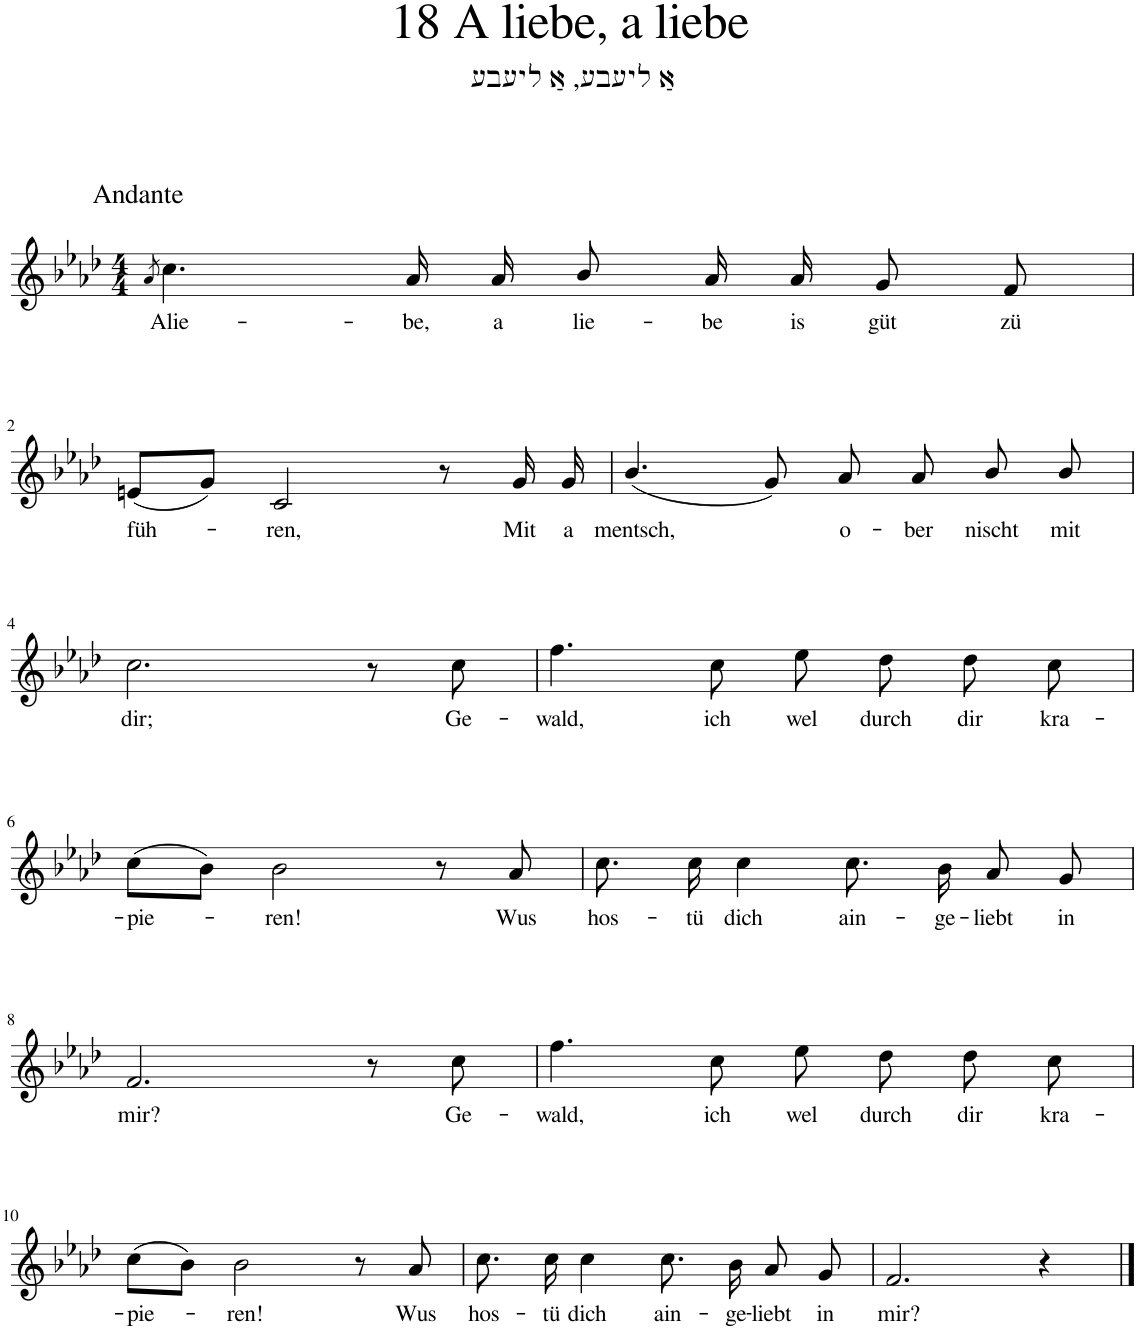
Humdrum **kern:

**kern	**text
*part1	*part1
*staff1	*staff1
*I"Piano	*
*I'Pno.	*
*clefG2	*
*k[b-e-a-d-]	*
*M4/4	*
=1	=1
8qa-/	.
!LO:TX:a:t=Andante	!
!	!LO:LY:b
4.cc\	Alie-
!	!LO:LY:b
16a-/	-be,
!	!LO:LY:b
16a-/	a
!	!LO:LY:b
8b-/	lie-
!	!LO:LY:b
16a-/	-be
!	!LO:LY:b
16a-/	is
!	!LO:LY:b
8g/	güt
!	!LO:LY:b
8f/	zü
!!LO:LB:g=z
=2	=2
!	!LO:LY:b
(8en/L	füh-
8g/J)	.
!	!LO:LY:b
2c/	-ren,
8r	.
!	!LO:LY:b
16g/	Mit
!	!LO:LY:b
16g/	a
=3	=3
!	!LO:LY:b
(4.b-/	mentsch,
8g/)	.
!	!LO:LY:b
8a-/	o-
!	!LO:LY:b
8a-/	-ber
!	!LO:LY:b
8b-/	nischt
!	!LO:LY:b
8b-/	mit
!!LO:LB:g=z
=4	=4
!	!LO:LY:b
2.cc\	dir;
8r	.
!	!LO:LY:b
8cc\	Ge-
=5	=5
!	!LO:LY:b
4.ff\	-wald,
!	!LO:LY:b
8cc\	ich
!	!LO:LY:b
8ee-\	wel
!	!LO:LY:b
8dd-\	durch
!	!LO:LY:b
8dd-\	dir
!	!LO:LY:b
8cc\	kra-
!!LO:LB:g=z
=6	=6
!	!LO:LY:b
(8cc\L	-pie-
8b-\J)	.
!	!LO:LY:b
2b-\	-ren!
8r	.
!	!LO:LY:b
8a-/	Wus
=7	=7
!	!LO:LY:b
8.cc\	hos-
!	!LO:LY:b
16cc\	-tü
!	!LO:LY:b
4cc\	dich
!	!LO:LY:b
8.cc\	ain-
!	!LO:LY:b
16b-\	-ge-
!	!LO:LY:b
8a-/	-liebt
!	!LO:LY:b
8g/	in
!!LO:LB:g=z
=8	=8
!	!LO:LY:b
2.f/	mir?
8r	.
!	!LO:LY:b
8cc\	Ge-
=9	=9
!	!LO:LY:b
4.ff\	-wald,
!	!LO:LY:b
8cc\	ich
!	!LO:LY:b
8ee-\	wel
!	!LO:LY:b
8dd-\	durch
!	!LO:LY:b
8dd-\	dir
!	!LO:LY:b
8cc\	kra-
!!LO:LB:g=z
=10	=10
!	!LO:LY:b
(8cc\L	-pie-
8b-\J)	.
!	!LO:LY:b
2b-\	-ren!
8r	.
!	!LO:LY:b
8a-/	Wus
=11	=11
!	!LO:LY:b
8.cc\	hos-
!	!LO:LY:b
16cc\	-tü
!	!LO:LY:b
4cc\	dich
!	!LO:LY:b
8.cc\	ain-
!	!LO:LY:b
16b-\	-ge-
!	!LO:LY:b
8a-/	-liebt
!	!LO:LY:b
8g/	in
=12	=12
!	!LO:LY:b
2.f/	mir?
4r	.
==	==
*-	*-
